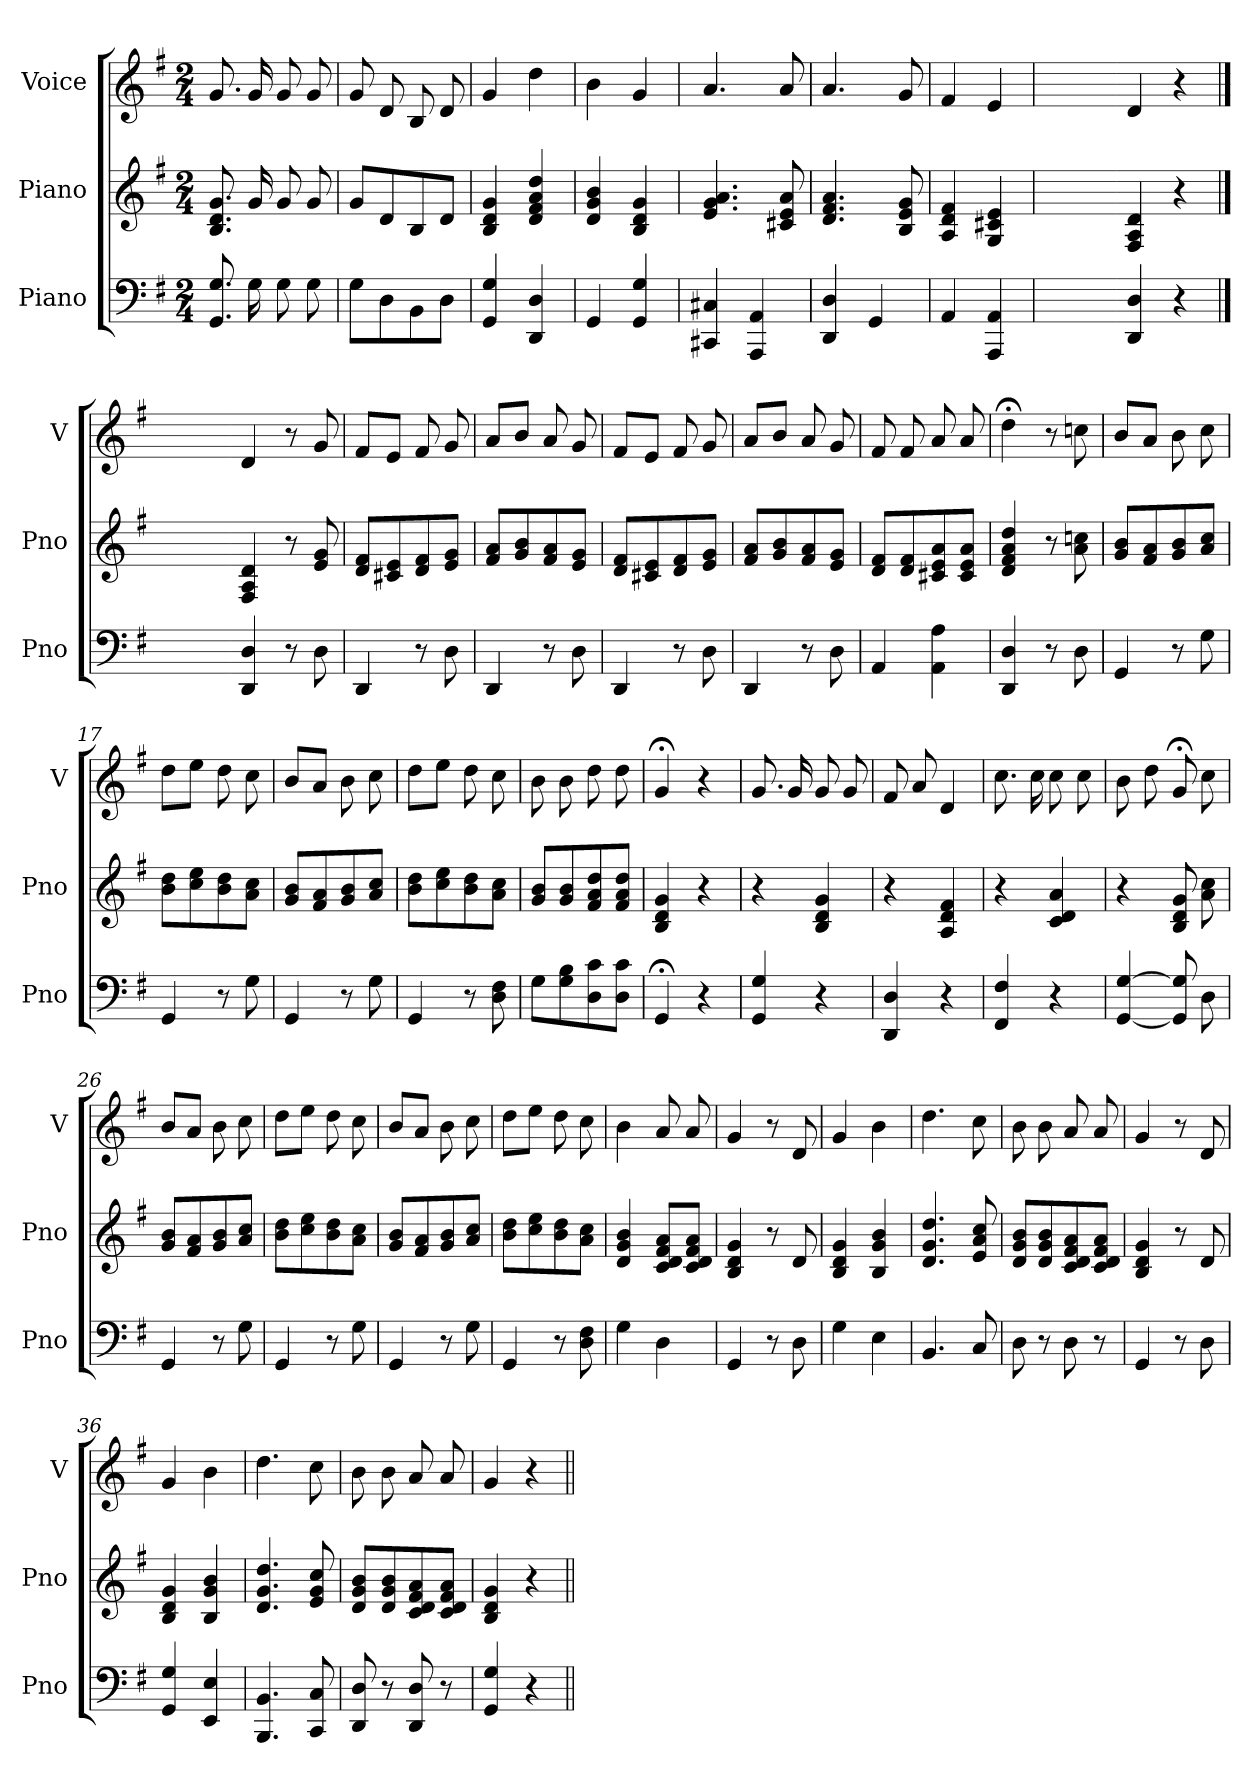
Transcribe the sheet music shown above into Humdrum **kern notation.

**kern	**kern	**kern
*part3	*part2	*part1
*staff3	*staff2	*staff1
*I"Piano	*I"Piano	*I"Voice
*I'Pno	*I'Pno	*I'V
*clefF4	*clefG2	*clefG2
*k[f#]	*k[f#]	*k[f#]
*M2/4	*M2/4	*M2/4
*MM120	*MM120	*MM120
=1	=1	=1
8.GG/ 8.G/	8.B/ 8.d/ 8.g/	8.g/
16G\	16g/	16g/
8G\	8g/	8g/
8G\	8g/	8g/
=2	=2	=2
8G\L	8g/L	8g/
8D\	8d/	8d/
8BB\	8B/	8B/
8D\J	8d/J	8d/
=3	=3	=3
4GG/ 4G/	4B/ 4d/ 4g/	4g/
4DD/ 4D/	4d/ 4f#/ 4a/ 4dd/	4dd\
=4	=4	=4
4GG/	4d/ 4g/ 4b/	4b\
4GG/ 4G/	4B/ 4d/ 4g/	4g/
=5	=5	=5
4CC#X/ 4C#X/	4.e/ 4.g/ 4.a/	4.a/
4AAA/ 4AA/	.	.
.	8c#X/ 8e/ 8a/	8a/
=6	=6	=6
4DD/ 4D/	4.d/ 4.f#/ 4.a/	4.a/
4GG/	.	.
.	8B/ 8e/ 8g/	8g/
=7	=7	=7
4AA/	4A/ 4d/ 4f#/	4f#/
4AAA/ 4AA/	4G/ 4c#X/ 4e/	4e/
=8	=8	=8
2ryy	2ryy	2ryy
!!LO:LB:g=z
=1-	=1-	=1-
4DD/ 4D/	4F#/ 4A/ 4d/	4d/
4r	4r	4r
==9	==9	==9
2ryy	2ryy	2ryy
=1-	=1-	=1-
4DD/ 4D/	4F#/ 4A/ 4d/	4d/
8r	8r	8r
8D\	8e/ 8g/	8g/
=10	=10	=10
4DD/	8d/ 8f#/L	8f#/L
.	8c#X/ 8e/	8e/J
8r	8d/ 8f#/	8f#/
8D\	8e/ 8g/J	8g/
=11	=11	=11
4DD/	8f#/ 8a/L	8a/L
.	8g/ 8b/	8b/J
8r	8f#/ 8a/	8a/
8D\	8e/ 8g/J	8g/
=12	=12	=12
4DD/	8d/ 8f#/L	8f#/L
.	8c#X/ 8e/	8e/J
8r	8d/ 8f#/	8f#/
8D\	8e/ 8g/J	8g/
=13	=13	=13
4DD/	8f#/ 8a/L	8a/L
.	8g/ 8b/	8b/J
8r	8f#/ 8a/	8a/
8D\	8e/ 8g/J	8g/
=14	=14	=14
4AA/	8d/ 8f#/L	8f#/
.	8d/ 8f#/	8f#/
4AA\ 4A\	8c#X/ 8e/ 8a/	8a/
.	8c#/ 8e/ 8a/J	8a/
!!LO:LB:g=z
=15	=15	=15
4DD/ 4D/	4d/ 4f#/ 4a/ 4dd/	4dd;\
8r	8r	8r
8D\	8a\ 8ccn\	8ccn\
=16	=16	=16
4GG/	8g/ 8b/L	8b/L
.	8f#/ 8a/	8a/J
8r	8g/ 8b/	8b\
8G\	8a/ 8cc/J	8cc\
=17	=17	=17
4GG/	8b\ 8dd\L	8dd\L
.	8cc\ 8ee\	8ee\J
8r	8b\ 8dd\	8dd\
8G\	8a\ 8cc\J	8cc\
=18	=18	=18
4GG/	8g/ 8b/L	8b/L
.	8f#/ 8a/	8a/J
8r	8g/ 8b/	8b\
8G\	8a/ 8cc/J	8cc\
=19	=19	=19
4GG/	8b\ 8dd\L	8dd\L
.	8cc\ 8ee\	8ee\J
8r	8b\ 8dd\	8dd\
8D\ 8F#\	8a\ 8cc\J	8cc\
=20	=20	=20
8G\L	8g/ 8b/L	8b\
8G\ 8B\	8g/ 8b/	8b\
8D\ 8c\	8f#/ 8a/ 8dd/	8dd\
8D\ 8c\J	8f#/ 8a/ 8dd/J	8dd\
=21	=21	=21
4GG;/	4B/ 4d/ 4g/	4g;/
4r	4r	4r
=22	=22	=22
4GG/ 4G/	4r	8.g/
.	.	16g/
4r	4B/ 4d/ 4g/	8g/
.	.	8g/
!!LO:LB:g=z
=23	=23	=23
4DD/ 4D/	4r	8f#/
.	.	8a/
4r	4A/ 4d/ 4f#/	4d/
=24	=24	=24
4FF#/ 4F#/	4r	8.cc\
.	.	16cc\
4r	4c/ 4d/ 4a/	8cc\
.	.	8cc\
=25	=25	=25
[4GG/ [4G/	4r	8b\
.	.	8dd\
8GG/] 8G/]	8B/ 8d/ 8g/	8g;/
8D\	8a\ 8cc\	8cc\
=26	=26	=26
4GG/	8g/ 8b/L	8b/L
.	8f#/ 8a/	8a/J
8r	8g/ 8b/	8b\
8G\	8a/ 8cc/J	8cc\
=27	=27	=27
4GG/	8b\ 8dd\L	8dd\L
.	8cc\ 8ee\	8ee\J
8r	8b\ 8dd\	8dd\
8G\	8a\ 8cc\J	8cc\
=28	=28	=28
4GG/	8g/ 8b/L	8b/L
.	8f#/ 8a/	8a/J
8r	8g/ 8b/	8b\
8G\	8a/ 8cc/J	8cc\
=29	=29	=29
4GG/	8b\ 8dd\L	8dd\L
.	8cc\ 8ee\	8ee\J
8r	8b\ 8dd\	8dd\
8D\ 8F#\	8a\ 8cc\J	8cc\
=30	=30	=30
4G\	4d/ 4g/ 4b/	4b\
4D\	8c/ 8d/ 8f#/ 8a/L	8a/
.	8c/ 8d/ 8f#/ 8a/J	8a/
!!LO:PB:g=z
=31	=31	=31
4GG/	4B/ 4d/ 4g/	4g/
8r	8r	8r
8D\	8d/	8d/
=32	=32	=32
4G\	4B/ 4d/ 4g/	4g/
4E\	4B/ 4g/ 4b/	4b\
=33	=33	=33
4.BB/	4.d/ 4.g/ 4.dd/	4.dd\
8C/	8e/ 8a/ 8cc/	8cc\
=34	=34	=34
8D\	8d/ 8g/ 8b/L	8b\
8r	8d/ 8g/ 8b/	8b\
8D\	8c/ 8d/ 8f#/ 8a/	8a/
8r	8c/ 8d/ 8f#/ 8a/J	8a/
=35	=35	=35
4GG/	4B/ 4d/ 4g/	4g/
8r	8r	8r
8D\	8d/	8d/
=36	=36	=36
4GG/ 4G/	4B/ 4d/ 4g/	4g/
4EE/ 4E/	4B/ 4g/ 4b/	4b\
=37	=37	=37
4.BBB/ 4.BB/	4.d/ 4.g/ 4.dd/	4.dd\
8CC/ 8C/	8e/ 8g/ 8cc/	8cc\
=38	=38	=38
8DD/ 8D/	8d/ 8g/ 8b/L	8b\
8r	8d/ 8g/ 8b/	8b\
8DD/ 8D/	8c/ 8d/ 8f#/ 8a/	8a/
8r	8c/ 8d/ 8f#/ 8a/J	8a/
!!LO:LB:g=z
=39	=39	=39
4GG/ 4G/	4B/ 4d/ 4g/	4g/
4r	4r	4r
=||	=||	=||
*-	*-	*-
